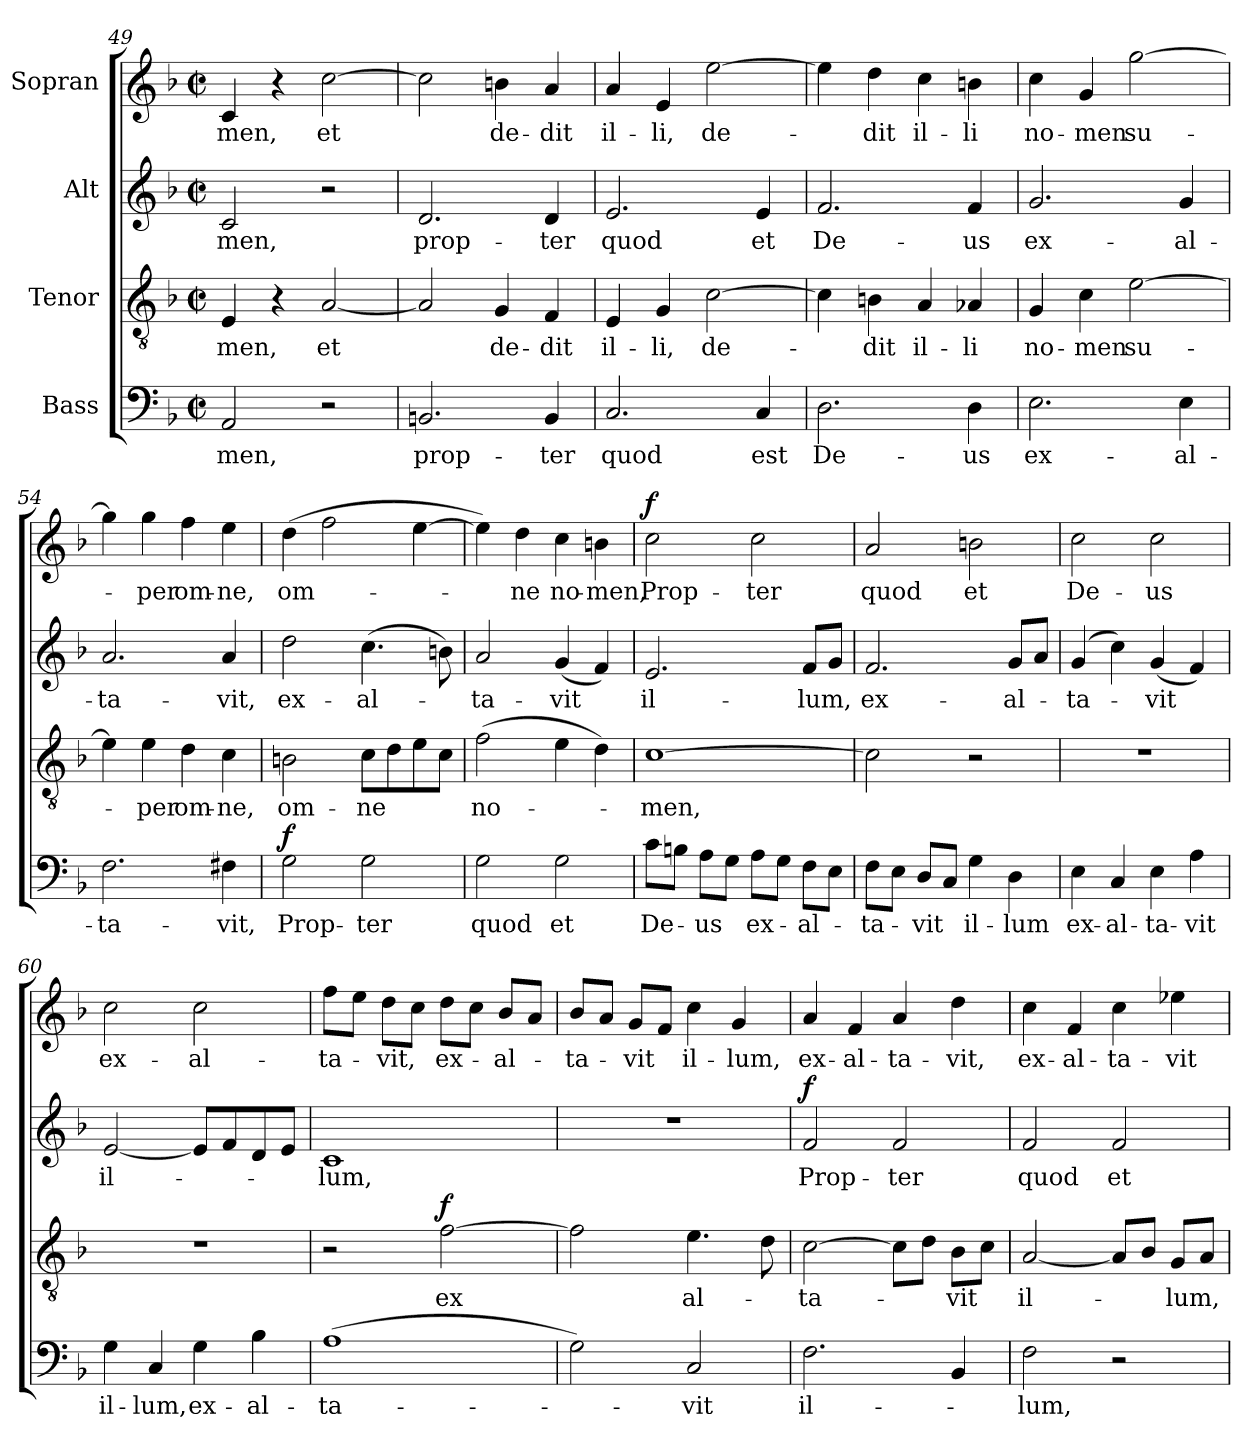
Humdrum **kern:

**kern	**text	**dynam	**kern	**text	**dynam	**kern	**text	**dynam	**kern	**text	**dynam
*part4	*part4	*part4	*part3	*part3	*part3	*part2	*part2	*part2	*part1	*part1	*part1
*staff4	*staff4	*staff4	*staff3	*staff3	*staff3	*staff2	*staff2	*staff2	*staff1	*staff1	*staff1
*I"Bass	*	*	*I"Tenor	*	*	*I"Alt	*	*	*I"Sopran	*	*
*clefF4	*	*	*clefGv2	*	*	*clefG2	*	*	*clefG2	*	*
*k[b-]	*	*	*k[b-]	*	*	*k[b-]	*	*	*k[b-]	*	*
*F:	*	*	*F:	*	*	*F:	*	*	*F:	*	*
*M2/2	*	*	*M2/2	*	*	*M2/2	*	*	*M2/2	*	*
*met(c|)	*	*	*met(c|)	*	*	*met(c|)	*	*	*met(c|)	*	*
=49	=49	=49	=49	=49	=49	=49	=49	=49	=49	=49	=49
2AA/	-men,	.	4E/	-men,	.	2c/	-men,	.	4c/	-men,	.
.	.	.	4r	.	.	.	.	.	4r	.	.
2r	.	.	[2A/	et	.	2r	.	.	[2cc\	et	.
=50	=50	=50	=50	=50	=50	=50	=50	=50	=50	=50	=50
2.BBn/	prop-	.	2A/]	.	.	2.d/	prop-	.	2cc\]	.	.
.	.	.	4G/	de-	.	.	.	.	4bn\	de-	.
4BB/	-ter	.	4F/	-dit	.	4d/	-ter	.	4a/	-dit	.
!!LO:LB:g=z
=51	=51	=51	=51	=51	=51	=51	=51	=51	=51	=51	=51
2.C/	quod	.	4E/	il-	.	2.e/	quod	.	4a/	il-	.
.	.	.	4G/	-li,	.	.	.	.	4e/	-li,	.
.	.	.	[2c\	de-	.	.	.	.	[2ee\	de-	.
4C/	est	.	.	.	.	4e/	et	.	.	.	.
=52	=52	=52	=52	=52	=52	=52	=52	=52	=52	=52	=52
2.D\	De-	.	4c\]	.	.	2.f/	De-	.	4ee\]	.	.
.	.	.	4Bn\	-dit	.	.	.	.	4dd\	-dit	.
.	.	.	4A/	il-	.	.	.	.	4cc\	il-	.
4D\	-us	.	4A-X/	-li	.	4f/	-us	.	4bn\	-li	.
=53	=53	=53	=53	=53	=53	=53	=53	=53	=53	=53	=53
2.E\	ex-	.	4G/	no-	.	2.g/	ex-	.	4cc\	no-	.
.	.	.	4c\	-men	.	.	.	.	4g/	-men	.
.	.	.	[2e\	su-	.	.	.	.	[2gg\	su-	.
4E\	-al-	.	.	.	.	4g/	-al-	.	.	.	.
=54	=54	=54	=54	=54	=54	=54	=54	=54	=54	=54	=54
2.F\	-ta-	.	4e\]	.	.	2.a/	-ta-	.	4gg\]	.	.
.	.	.	4e\	-per	.	.	.	.	4gg\	-per	.
.	.	.	4d\	om-	.	.	.	.	4ff\	om-	.
4F#X\	-vit,	.	4c\	-ne,	.	4a/	-vit,	.	4ee\	-ne,	.
=55	=55	=55	=55	=55	=55	=55	=55	=55	=55	=55	=55
!	!	!LO:DY:a	!	!	!	!	!	!	!	!	!
2G\	Prop-	f	2Bn\	om-	.	2dd\	ex-	.	(4dd\	om-	.
.	.	.	.	.	.	.	.	.	2ff\	.	.
2G\	-ter	.	8c\L	-ne	.	(4.cc\	-al-	.	.	.	.
.	.	.	8d\	.	.	.	.	.	.	.	.
.	.	.	8e\	.	.	.	.	.	[4ee\	.	.
.	.	.	8c\J	.	.	8bn\)	.	.	.	.	.
=56	=56	=56	=56	=56	=56	=56	=56	=56	=56	=56	=56
2G\	quod	.	(>2f\	no-	.	2a/	-ta-	.	4ee\])	.	.
.	.	.	.	.	.	.	.	.	4dd\	-ne	.
2G\	et	.	4e\	.	.	(4g/	-vit	.	4cc\	no-	.
.	.	.	4d\)	.	.	4f/)	.	.	4bn\	-men,	.
!!LO:LB:g=z
=57	=57	=57	=57	=57	=57	=57	=57	=57	=57	=57	=57
!	!	!	!	!	!	!	!	!	!	!	!LO:DY:a
8c\L	De-	.	[1c	-men,	.	2.e/	il-	.	2cc\	Prop-	f
8Bn\J	.	.	.	.	.	.	.	.	.	.	.
8A\L	-us	.	.	.	.	.	.	.	.	.	.
8G\J	.	.	.	.	.	.	.	.	.	.	.
8A\L	ex-	.	.	.	.	.	.	.	2cc\	-ter	.
8G\J	.	.	.	.	.	.	.	.	.	.	.
8F\L	-al-	.	.	.	.	8f/L	-lum,	.	.	.	.
8E\J	.	.	.	.	.	8g/J	.	.	.	.	.
=58	=58	=58	=58	=58	=58	=58	=58	=58	=58	=58	=58
8F\L	-ta-	.	2c\]	.	.	2.f/	ex-	.	2a/	quod	.
8E\J	.	.	.	.	.	.	.	.	.	.	.
8D/L	-vit	.	.	.	.	.	.	.	.	.	.
8C/J	.	.	.	.	.	.	.	.	.	.	.
4G\	il-	.	2r	.	.	.	.	.	2bn\	et	.
4D\	-lum	.	.	.	.	8g/L	-al-	.	.	.	.
.	.	.	.	.	.	8a/J	.	.	.	.	.
=59	=59	=59	=59	=59	=59	=59	=59	=59	=59	=59	=59
4E\	ex-	.	1r	.	.	(>4g/	-ta-	.	2cc\	De-	.
4C/	-al-	.	.	.	.	4cc\)	.	.	.	.	.
4E\	-ta-	.	.	.	.	(4g/	-vit	.	2cc\	-us	.
4A\	-vit	.	.	.	.	4f/)	.	.	.	.	.
=60	=60	=60	=60	=60	=60	=60	=60	=60	=60	=60	=60
4G\	il-	.	1r	.	.	[2e/	il-	.	2cc\	ex-	.
4C/	-lum,	.	.	.	.	.	.	.	.	.	.
4G\	ex-	.	.	.	.	8e/L]	.	.	2cc\	-al-	.
.	.	.	.	.	.	8f/	.	.	.	.	.
4B-\	-al-	.	.	.	.	8d/	.	.	.	.	.
.	.	.	.	.	.	8e/J	.	.	.	.	.
=61	=61	=61	=61	=61	=61	=61	=61	=61	=61	=61	=61
(1A	-ta-	.	2r	.	.	1c	-lum,	.	8ff\L	-ta-	.
.	.	.	.	.	.	.	.	.	8ee\J	.	.
.	.	.	.	.	.	.	.	.	8dd\L	-vit,	.
.	.	.	.	.	.	.	.	.	8cc\J	.	.
!	!	!	!	!	!LO:DY:a	!	!	!	!	!	!
.	.	.	[2f\	-ex	f	.	.	.	8dd\L	ex-	.
.	.	.	.	.	.	.	.	.	8cc\J	.	.
.	.	.	.	.	.	.	.	.	8b-/L	-al-	.
.	.	.	.	.	.	.	.	.	8a/J	.	.
=62	=62	=62	=62	=62	=62	=62	=62	=62	=62	=62	=62
2G\)	.	.	2f\]	.	.	1r	.	.	8b-/L	-ta-	.
.	.	.	.	.	.	.	.	.	8a/J	.	.
.	.	.	.	.	.	.	.	.	8g/L	-vit	.
.	.	.	.	.	.	.	.	.	8f/J	.	.
2C/	-vit	.	4.e\	al-	.	.	.	.	4cc\	il-	.
.	.	.	.	.	.	.	.	.	4g/	-lum,	.
.	.	.	8d\	.	.	.	.	.	.	.	.
!!LO:LB:g=z
=63	=63	=63	=63	=63	=63	=63	=63	=63	=63	=63	=63
!	!	!	!	!	!	!	!	!LO:DY:a	!	!	!
2.F\	il-	.	[2c\	-ta-	.	2f/	Prop-	f	4a/	ex-	.
.	.	.	.	.	.	.	.	.	4f/	-al-	.
.	.	.	8c\L]	.	.	2f/	-ter	.	4a/	-ta-	.
.	.	.	8d\J	.	.	.	.	.	.	.	.
4BB-/	.	.	8B-\L	-vit	.	.	.	.	4dd\	-vit,	.
.	.	.	8c\J	.	.	.	.	.	.	.	.
=64	=64	=64	=64	=64	=64	=64	=64	=64	=64	=64	=64
2F\	-lum,	.	[2A/	il-	.	2f/	quod	.	4cc\	ex-	.
.	.	.	.	.	.	.	.	.	4f/	-al-	.
2r	.	.	8A/L]	.	.	2f/	et	.	4cc\	-ta-	.
.	.	.	8B-/J	.	.	.	.	.	.	.	.
.	.	.	8G/L	-lum,	.	.	.	.	4ee-X\	-vit	.
.	.	.	8A/J	.	.	.	.	.	.	.	.
=	=	=	=	=	=	=	=	=	=	=	=
*-	*-	*-	*-	*-	*-	*-	*-	*-	*-	*-	*-
